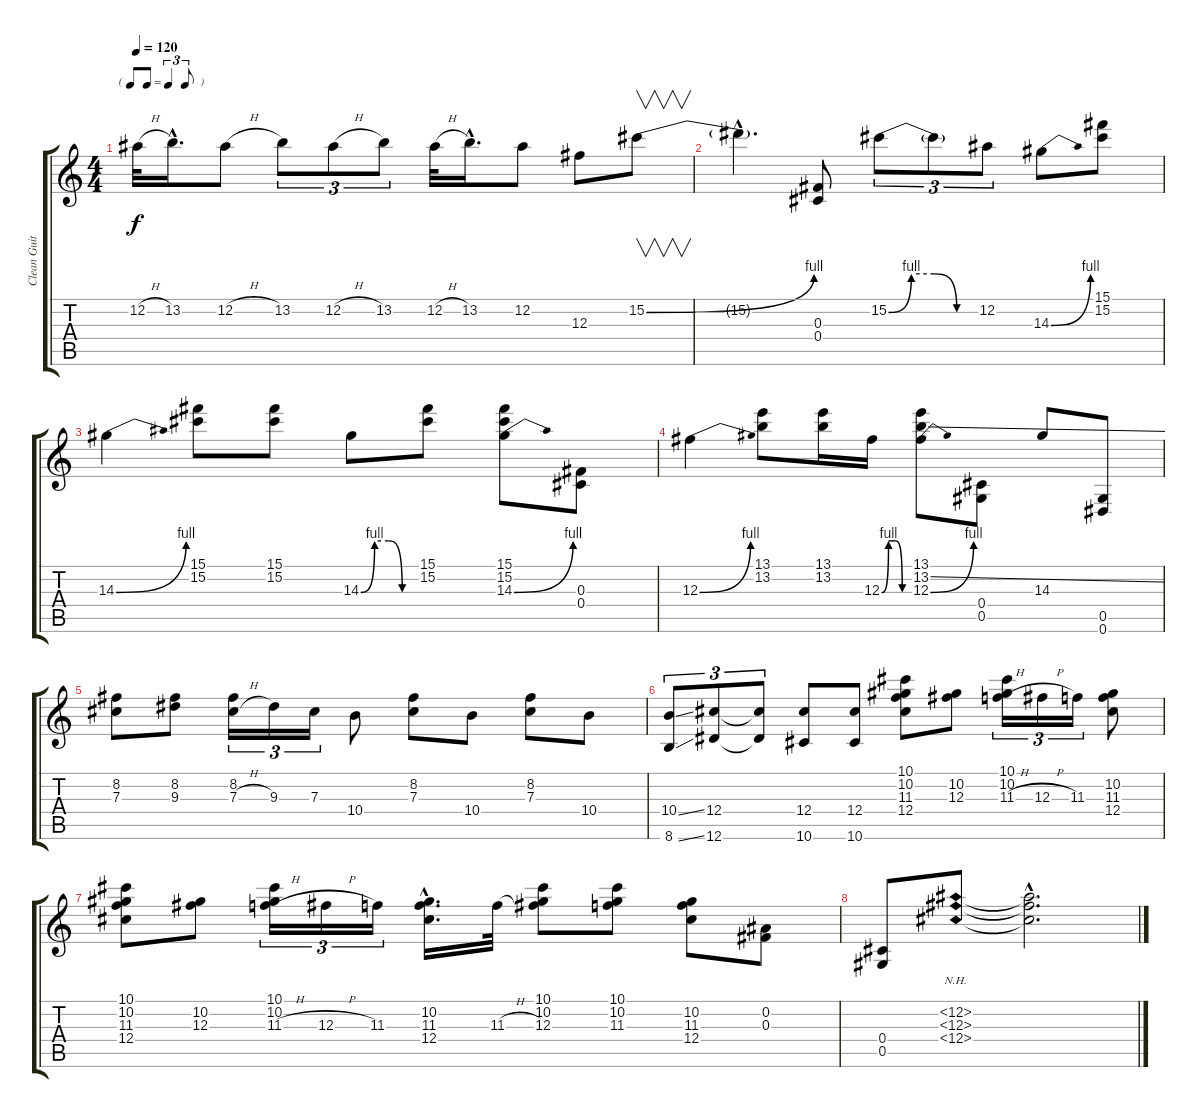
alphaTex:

\track ("Clean Guitar" "Clean Guit") {instrument electricguitarjazz}
\staff {score tabs}
\tuning (Eb4 Bb3 Gb3 Db3 Ab2 Eb2) {hide}
\ts (4 4)
\tf triplet8th
\tempo 120
\clef g2
\ks c
12.2{h}.32{dy f} 13.2{hac}.16{d} 12.2{h}.8 13.2.8{tu (3 2)} 12.2{h}.8{tu (3 2)} 13.2.8{tu (3 2)} 12.2{h}.32 13.2{hac}.16{d} 12.2.8 12.3.8 15.2{be (bend 0 0 60 4)}.8{v} |
15.2{hac t}.4{d} (0.3 0.4).8 15.2{be (custom 0 0 15 4 30 4 45 0 60 0)}.8{tu (3 2)} 15.2{t}.8{tu (3 2)} 12.2.8{tu (3 2)} 14.3{be (bend 0 0 60 4)}.8 (15.1 15.2).8 |
14.3{be (bend 0 0 60 4)}.4 (15.1 15.2).8 (15.1 15.2).8 14.3{be (custom 0 0 15 4 30 4 45 0 60 0)}.8 (15.1 15.2).8 (15.1 15.2 14.3{be (bend 0 0 60 4)}).8 (0.3 0.4).8 |
12.3{be (bend 0 0 60 4)}.4 (13.1 13.2).8 (13.1 13.2).16 12.3{be (custom 0 0 15 4 30 4 45 0 60 0)}.16 (13.1 13.2{ss} 12.3{be (bend 0 0 60 4)}).8 (0.4 0.5).8 14.3.8 (0.5 0.6).8 |
(8.2 7.3).8 (8.2 9.3).8 (8.2 7.3{h}).16{tu (3 2)} 9.3.16{tu (3 2)} 7.3.16{tu (3 2)} 10.4.8 (8.2 7.3).8 10.4.8 (8.2 7.3).8 10.4.8 |
(10.4{ss} 8.6{ss}).8{tu (3 2)} (12.4 12.6).8{tu (3 2)} (12.4{t} 12.6{t}).8{tu (3 2)} (12.4 10.6).8 (12.4 10.6).8 (10.1 10.2 11.3 12.4).8 (10.2 12.3).8 (10.1 10.2 11.3{h}).16{tu (3 2)} 12.3{h}.16{tu (3 2)} 11.3.16{tu (3 2)} (10.2 11.3 12.4).8 |
(10.1 10.2 11.3 12.4).8 (10.2 12.3).8 (10.1 10.2 11.3{h}).16{tu (3 2)} 12.3{h}.16{tu (3 2)} 11.3.16{tu (3 2)} (10.2{hac} 11.3{hac} 12.4{hac}).16{d} 11.3{h}.32 (10.1 10.2 12.3).8 (10.1 10.2 11.3).8 (10.2 11.3 12.4).8 (0.2 0.3).8 |
(0.4 0.5).8 (12.2{nh} 12.3{nh} 12.4{nh}).8 (12.2{hac t} 12.3{hac t} 12.4{hac t}).2{d}
